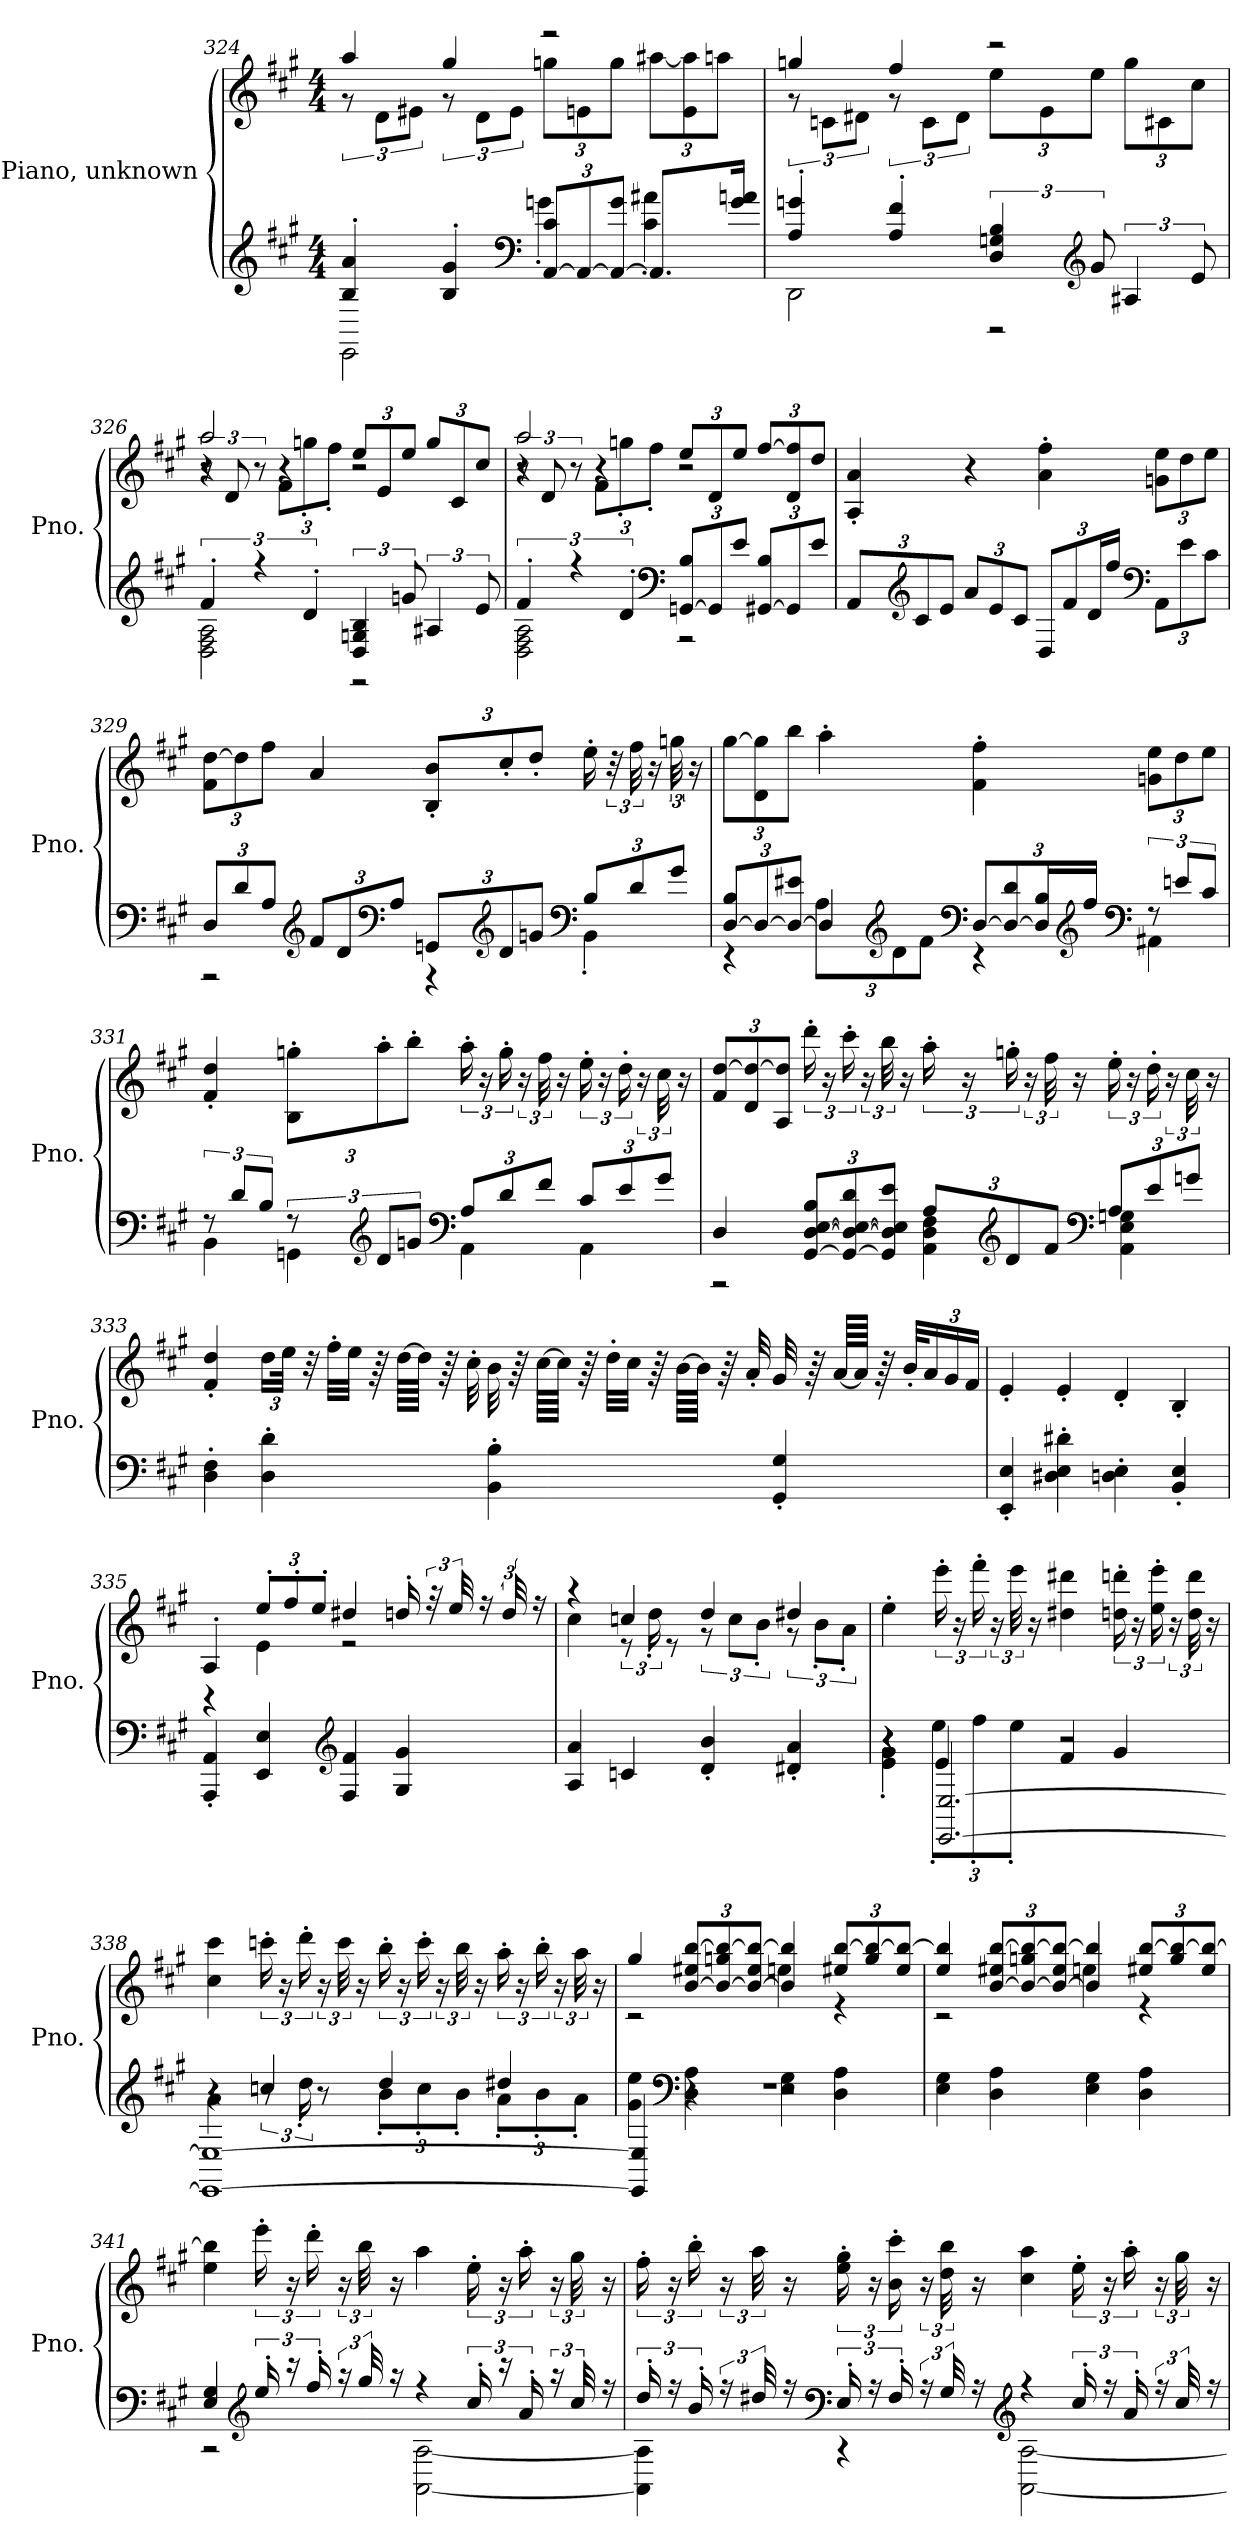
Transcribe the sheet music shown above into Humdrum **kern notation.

**kern	**kern
*part1	*part1
*staff2	*staff1
*I"Piano, unknown	*
*I'Pno.	*
!!LO:LB:g=z
*clefG2	*clefG2
*k[f#c#g#]	*k[f#c#g#]
*M4/4	*M4/4
=324	=324
*^	*^
4B/' 4a/'	2EE\	4aa/	12r
.	.	.	12d\L
.	.	.	12e#X\J
4B/' 4g#/'	.	4gg#/	12r
.	.	.	12d\L
.	.	.	12e#\J
*clefF4	*	*	*
*Xbrackettup	*	*	*Xbrackettup
[12AA/ 12c#/L	4gn'\	2r	12ggn\L
12AA/_	.	.	12en\
12AA/_ 12g/J	.	.	12gg\J
8.AA/L]	4c#\' 4a#X\'	.	[12aa#X\L
.	.	.	12e\ 12aa#\]
.	.	.	12aan\J
16g/ 16an/Jk	.	.	.
=325	=325	=325	=325
*	*	*	*brackettup
4A/' 4gn/'	2DD\	4ggn/	12r
.	.	.	12cn\L
.	.	.	12d#X\J
4A/' 4f#/'	.	4ff#/	12r
.	.	.	12c\L
.	.	.	12d#\J
*brackettup	*	*	*Xbrackettup
6D/ 6Gn/ 6B/	2r	2r	12ee\L
.	.	.	12e\
*clefG2	*	*	*
12g/	.	.	12ee\J
6A#X/	.	.	12gg\L
.	.	.	12c#X\
12e/	.	.	12cc#\J
!!LO:LB:g=z
=326	=326	=326	=326
*	*	*	*^
*	*	*	*	*brackettup
6f#'/	2D\ 2F#\ 2A\	2aa/	4r	12r
.	.	.	.	12d/
6r	.	.	.	12r
*	*	*	*Xbrackettup	*
.	.	.	12f#\L	4r
6d'/	.	.	12ggn'\	.
.	.	.	12ff#'\J	.
6D/ 6Gn/ 6B/	2r	2r	2r	12ee/L
.	.	.	.	12e/
12gn/	.	.	.	12ee/J
6A#X/	.	.	.	12gg/L
.	.	.	.	12c#/
12e/	.	.	.	12cc#/J
=327	=327	=327	=327	=327
*	*	*	*	*brackettup
6f#'/	2D\ 2F#\ 2A\	2aa/	4r	12r
.	.	.	.	12d/
6r	.	.	.	12r
*	*	*	*Xbrackettup	*
.	.	.	12f#\L	4r
6d'/	.	.	12ggn'\	.
.	.	.	12ff#'\J	.
*clefF4	*	*	*	*
*Xbrackettup	*	*	*	*
[12GGn/ 12B/L	2r	2r	2r	12ee/L
12GG/]	.	.	.	12d/
12e/J	.	.	.	12ee/J
[12GG#X/ 12B/L	.	.	.	[12ff#/L
12GG#/]	.	.	.	12d/ 12ff#/]
12e/J	.	.	.	12dd/J
*v	*v	*	*	*
*	*v	*v	*v
!!LO:PB:g=z
=328	=328
12AA/L	4A/' 4a/'
*clefG2	*
12c#/	.
12e/J	.
12a/L	4r
12e/	.
12c#/J	.
12D/L	4a\' 4ff#\'
12f#/	.
24d/L	.
24ff#/JJ	.
*clefF4	*
12AA\L	12gn\ 12ee\L
12e\	12dd\
12c#\J	12ee\J
=329	=329
*^	*
12D/L	2r	12f#\ [12dd\L
12d/	.	12dd\]
12A/J	.	12ff#\J
*clefG2	*	*
12f#/L	.	4a/
12d/	.	.
*clefF4	*	*
12A/J	.	.
12GGn/L	4r	12B/' 12b/'L
*clefG2	*	*
12d/	.	12cc#'/
12gn/J	.	12dd'/J
*clefF4	*	*
12B/L	4BB'\	16ee'\
*	*	*brackettup
.	.	48r
12d/	.	48ff#\
.	.	16r
12g/J	.	48ggn\
.	.	16r
!!LO:LB:g=z
=330	=330	=330
*	*	*Xbrackettup
[12D/ 12B/L	4r	[12gg#\L
12D/_	.	12d\ 12gg#\]
12D/_ 12e#X/J	.	12bb\J
4D/]	12A\L	4aa'\
*clefG2	*	*
.	12d\	.
.	12f#\J	.
*clefF4	*	*
[12D/L	4r	4f#\' 4ff#\'
12D/_ 12d/	.	.
24D/] 24B/L	.	.
*clefG2	*	*
24ff#/JJ	.	.
*clefF4	*	*
*brackettup	*	*
12r	4AA#X\	12gn\ 12ee\L
12en/L	.	12dd\
12c#/J	.	12ee\J
!!LO:LB:g=z
=331	=331	=331
12r	4BB\	4f#/' 4dd/'
12d/L	.	.
12B/J	.	.
12r	4GGn\	12B\' 12ggn\'L
*clefG2	*	*
12d/L	.	12aa'\
12gn/J	.	12bb'\J
*clefF4	*	*
*Xbrackettup	*	*brackettup
12A/L	4AA\	24aa'\
.	.	24r
12d/	.	24gg'\
.	.	24r
12f#/J	.	48ff#\
.	.	16r
12c#/L	4AA\	24ee'\
.	.	24r
12e/	.	24dd'\
.	.	24r
12g/J	.	48cc#\
.	.	16r
!!LO:LB:g=z
=332	=332	=332
*	*	*Xbrackettup
4D/	2r	12f#/ [12dd/L
.	.	12d/ 12dd/_
.	.	12A/ 12dd/]J
*	*	*brackettup
[12GG#/ [12D/ [12E/ 12B/L	.	24ddd'\
.	.	24r
12GG#/_ 12D/_ 12E/_ 12d/	.	24ccc#'\
.	.	24r
12GG#/] 12D/] 12E/] 12e/J	.	48bb\
.	.	16r
12A/L	4AA\ 4D\ 4F#\	24aa'\
.	.	24r
*clefG2	*	*
12d/	.	24ggn'\
.	.	24r
12f#/J	.	48ff#\
.	.	16r
*clefF4	*	*
12A/L	4AA\ 4E\ 4Gn\	24ee'\
.	.	24r
12e/	.	24dd'\
.	.	24r
12gn/J	.	48cc#\
.	.	16r
*v	*v	*
!!LO:LB:g=z
=333	=333
4D\' 4F#\'	4f#/' 4dd/'
*	*Xbrackettup
4D\' 4d\'	24dd\LL
.	48ee\JJk
.	32r
.	32ff#'\LLL
.	32ee\JJJ
.	64r
.	[64dd\LLLL
.	64dd\JJJJ]
.	64r
.	32cc#'\
4BB\' 4B\'	32b\
.	64r
.	[64cc#\LLLL
.	64cc#\JJJJ]
.	64r
.	32dd'\LLL
.	32cc#\JJJ
.	64r
.	[64b\LLLL
.	64b\JJJJ]
.	64r
.	32a'/
4GG#/' 4G#/'	32g#/
.	64r
.	[64a/LLLL
.	64a/JJJJ]
.	64r
.	32b'/KLL
.	24a/
.	24g#/
.	24f#/JJ
=334	=334
4EE/' 4E/'	4e'/
4D#X\' 4E\' 4d#X\'	4e'/
4Dn\' 4E\'	4d'/
4BB/' 4E/'	4B'/
!!LO:LB:g=z
=335	=335
*	*^
4AAA/' 4AA/'	4A'/	4r
4EE/ 4E/	12ee'/L	4e\
.	12ff#'/	.
.	12ee'/J	.
*clefG2	*	*
4F#/ 4f#/	4dd#X/	2r
4G#/ 4g#/	16ddn'/	.
*	*brackettup	*
.	48r	.
.	48ee/	.
.	16r	.
.	48dd/	.
.	16r	.
=336	=336	=336
4A/ 4a/	4r	4cc#\
4cn/	4ccn/	12r
.	.	24dd'\
.	.	8r
4d/' 4b/'	4dd/	12r
.	.	12cc\L
.	.	12b'\J
4d#X/' 4a/'	4dd#X/	12r
.	.	12b'\L
.	.	12a'\J
*	*v	*v
=337	=337
*^	*
*	*^	*
4r	4e\' 4g#\'	4r	4ee'\
4e/	12ee'\L	[2.EE/ [2.E/	24eee'\
.	.	.	24r
.	12ff#'\	.	24fff#'\
.	.	.	24r
.	12ee'\J	.	48eee\
.	.	.	16r
4f#/	2r	.	4dd#X\ 4ddd#X\
4g#/	.	.	24ddn\' 24dddn\'
.	.	.	24r
.	.	.	24ee\' 24eee\'
.	.	.	24r
.	.	.	48dd\ 48ddd\
.	.	.	16r
!!LO:PB:g=z
=338	=338	=338	=338
4r	4a\	1EE_ 1E_	4cc#\ 4ccc#\
*	*brackettup	*	*
4ccn/	12r	.	24cccn'\
.	.	.	24r
.	24dd'\	.	24ddd'\
.	8r	.	24r
.	.	.	48ccc\
.	.	.	16r
*	*Xbrackettup	*	*
4dd/	12b'\L	.	24bb'\
.	.	.	24r
.	12cc'\	.	24ccc'\
.	.	.	24r
.	12b'\J	.	48bb\
.	.	.	16r
4dd#X/	12a'\L	.	24aa'\
.	.	.	24r
.	12b'\	.	24bb'\
.	.	.	24r
.	12a'\J	.	48aa\
.	.	.	16r
=339	=339	=339	=339
*	*	*	*^
1r	4g#\ 4ee\	4EE/] 4E/]	4gg#/	2r
*clefF4	*	*	*	*
*	*	*	*Xbrackettup	*
.	4D\ 4A\	4r	[12b/ 12ee#X/ [12bb/L	.
.	.	.	12b/_ 12ggn/ 12bb/_	.
.	.	.	12b/_ 12ee#/ 12bb/_J	.
.	4E\ 4G#\	2r	4b/] 4bb/]	4een\
.	4D\ 4A\	.	12ee#X/ [12bb/L	4r
.	.	.	12gg/ 12bb/_	.
.	.	.	12ee#/ 12bb/_J	.
*v	*v	*v	*	*
!!LO:LB:g=z	!!
=340	=340	=340
4E\ 4G#\	4ee/ 4bb/]	2r
4D\ 4A\	[12b/ 12ee#X/ [12bb/L	.
.	12b/_ 12ggn/ 12bb/_	.
.	12b/_ 12ee#/ 12bb/_J	.
4E\ 4G#\	4b/] 4bb/]	4een\
4D\ 4A\	12ee#X/ [12bb/L	4r
.	12gg/ 12bb/_	.
.	12ee#/ 12bb/_J	.
*	*v	*v
=341	=341
*^	*
4E/ 4G#/	2r	4ee\ 4bb\]
*clefG2	*	*
*brackettup	*	*brackettup
24ee'/	.	24eee'\
24r	.	24r
24ff#'/	.	24ddd'\
24r	.	24r
48gg#/	.	48bb\
16r	.	16r
4r	[2AA\ [2A\	4aa\
24cc#'/	.	24ee'\
24r	.	24r
24a'/	.	24aa'\
24r	.	24r
48cc#/	.	48gg#\
16r	.	16r
!!LO:LB:g=z
=342	=342	=342
24dd'/	4AA\] 4A\]	24ff#'\
24r	.	24r
24b'/	.	24bb'\
24r	.	24r
48dd#X/	.	48aa\
16r	.	16r
*clefF4	*	*
24E'/	4r	24ee\' 24gg#\'
24r	.	24r
24F#'/	.	24b\' 24ccc#\'
24r	.	24r
48G#/	.	48dd\ 48bb\
16r	.	16r
*clefG2	*	*
4r	[2AA\ [2A\	4cc#\ 4aa\
24cc#'/	.	24ee'\
24r	.	24r
24a'/	.	24aa'\
24r	.	24r
48cc#/	.	48gg#\
16r	.	16r
*v	*v	*
=	=
*-	*-
